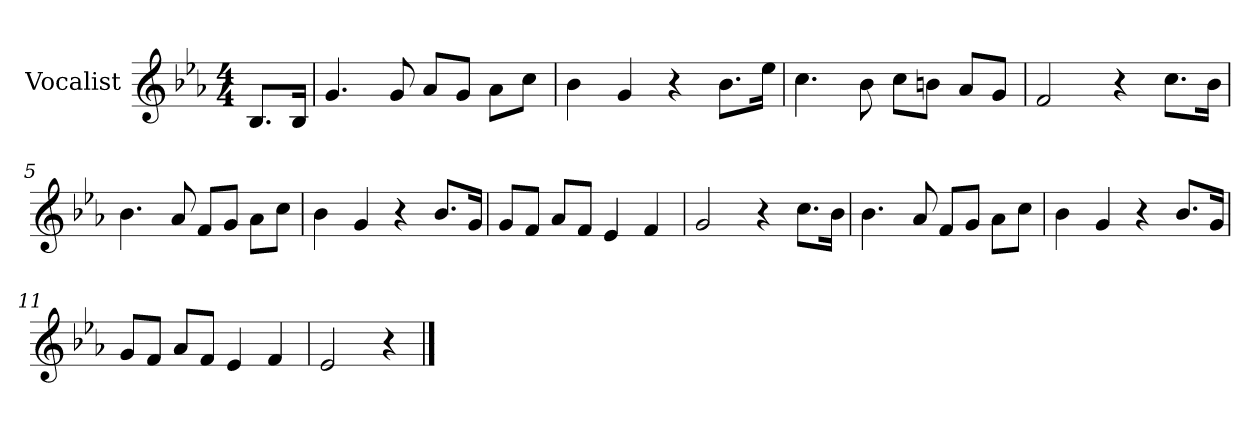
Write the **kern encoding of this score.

**kern
*part1
*staff1
*I"Vocalist
*k[b-e-a-]
*E-:
*M4/4
=
8.B-L
16B-Jk
=1
4.g
8g
8a-L
8gJ
8a-L
8ccJ
=2
4b-
4g
4r
8.b-L
16ee-Jk
=3
4.cc
8b-
8ccL
8bnJ
8a-L
8gJ
=4
2f
4r
8.ccL
16b-Jk
=5
4.b-
8a-
8fL
8gJ
8a-L
8ccJ
=6
4b-
4g
4r
8.b-L
16gJk
=7
8gL
8fJ
8a-L
8fJ
4e-
4f
=8
2g
4r
8.ccL
16b-Jk
=9
4.b-
8a-
8fL
8gJ
8a-L
8ccJ
=10
4b-
4g
4r
8.b-L
16gJk
=11
8gL
8fJ
8a-L
8fJ
4e-
4f
=12
2e-
4r
==
*-
